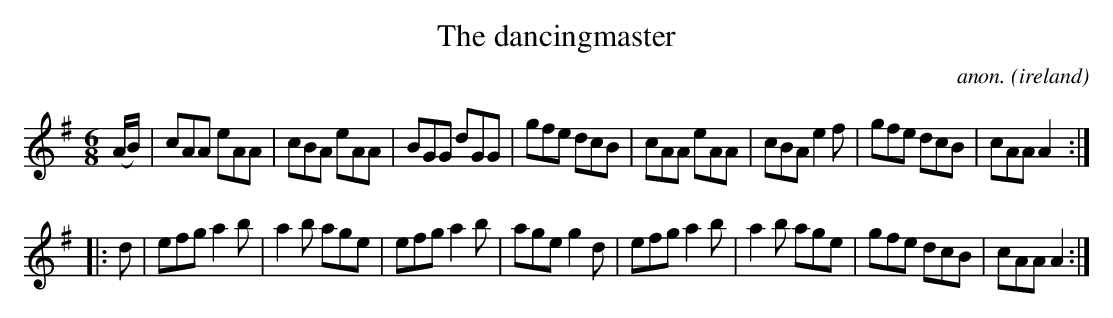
X:1
T:The dancingmaster
O:ireland
C:anon.
M:6/8
L:1/8
K:Ador
(A/B/)|cAA eAA|cBA eAA|BGG dGG|gfe dcB|cAA eAA|cBA e2f|gfe dcB|cAA A2:|
|:d|efg a2b|a2b age|efg a2b|age g2d|efg a2b|a2b age|gfe dcB|cAA A2:|
